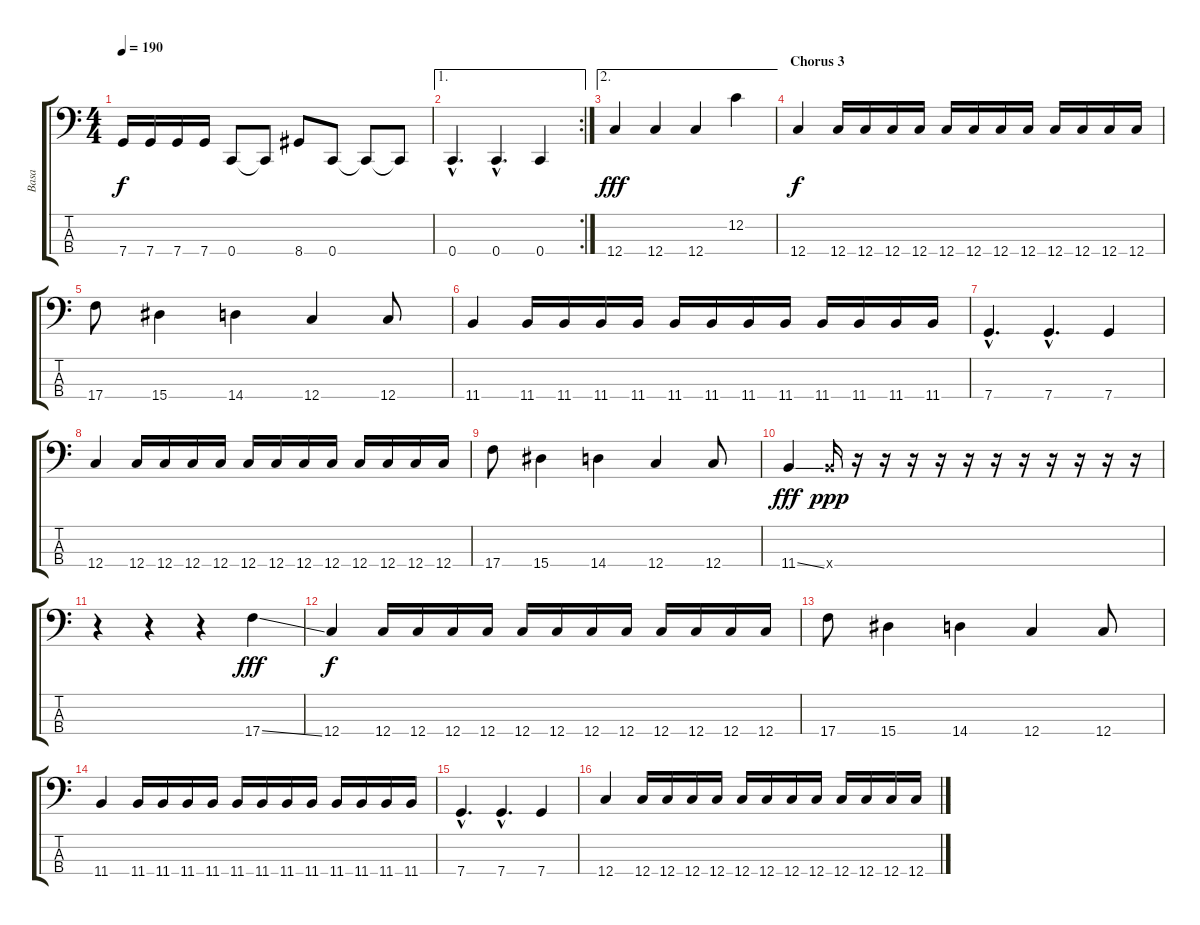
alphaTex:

\track ("Basa" "Basa") {instrument electricbasspick}
\staff {score tabs}
\tuning (F2 C2 G1 C1) {hide}
\ts (4 4)
\tempo 190
\clef f4
\ks c
7.4.16{dy f} 7.4.16 7.4.16 7.4.16 0.4.8 0.4{t}.8 8.4.8 0.4.8 0.4{t}.8 0.4{t}.8 |
\ae 1
\rc 2
0.4{hac}.4{d} 0.4{hac}.4{d} 0.4.4 |
\ae 2
12.4.4{dy fff} 12.4.4 12.4.4 12.2.4 |
\section ("" "Chorus 3")
12.4.4{dy f} 12.4.16 12.4.16 12.4.16 12.4.16 12.4.16 12.4.16 12.4.16 12.4.16 12.4.16 12.4.16 12.4.16 12.4.16 |
17.4.8 15.4.4 14.4.4 12.4.4 12.4.8 |
11.4.4 11.4.16 11.4.16 11.4.16 11.4.16 11.4.16 11.4.16 11.4.16 11.4.16 11.4.16 11.4.16 11.4.16 11.4.16 |
7.4{hac}.4{d} 7.4{hac}.4{d} 7.4.4 |
12.4.4 12.4.16 12.4.16 12.4.16 12.4.16 12.4.16 12.4.16 12.4.16 12.4.16 12.4.16 12.4.16 12.4.16 12.4.16 |
17.4.8 15.4.4 14.4.4 12.4.4 12.4.8 |
11.4{ss}.4{dy fff} 11.4{x}.16{dy ppp} r.16 r.16 r.16 r.16 r.16 r.16 r.16 r.16 r.16 r.16 r.16 |
r.4 r.4 r.4 17.4{ss}.4{dy fff} |
12.4.4{dy f} 12.4.16 12.4.16 12.4.16 12.4.16 12.4.16 12.4.16 12.4.16 12.4.16 12.4.16 12.4.16 12.4.16 12.4.16 |
17.4.8 15.4.4 14.4.4 12.4.4 12.4.8 |
11.4.4 11.4.16 11.4.16 11.4.16 11.4.16 11.4.16 11.4.16 11.4.16 11.4.16 11.4.16 11.4.16 11.4.16 11.4.16 |
7.4{hac}.4{d} 7.4{hac}.4{d} 7.4.4 |
12.4.4 12.4.16 12.4.16 12.4.16 12.4.16 12.4.16 12.4.16 12.4.16 12.4.16 12.4.16 12.4.16 12.4.16 12.4.16
